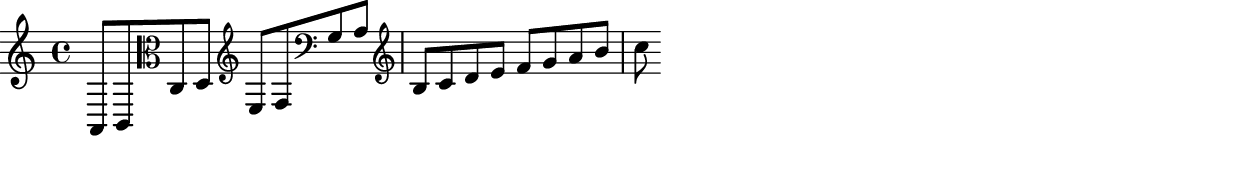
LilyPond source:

\include "lilypond-book-preamble.ly"
\paper {
  #(define dump-extents #t)

  indent = 0\mm
  line-width = 210\mm - 2.0 * 0.4\in
  ragged-right = ##t
  force-assignment = #""
  line-width = #(- line-width (* mm  3.000000))
}
\header {
  title = ""
  composer = ""
}
\layout {
}

<<
    \new Staff {   \set Staff.instrumentName = "" \clef treble <a,>8 <b,>8 \clef alto <c>8 <d>8 \clef treble <e>8 <f>8 \clef bass <g>8 <a>8 \clef treble <b>8 <c'>8 <d'>8 <e'>8 <f'>8 <g'>8 <a'>8 <b'>8 <c''>8
               }
>>